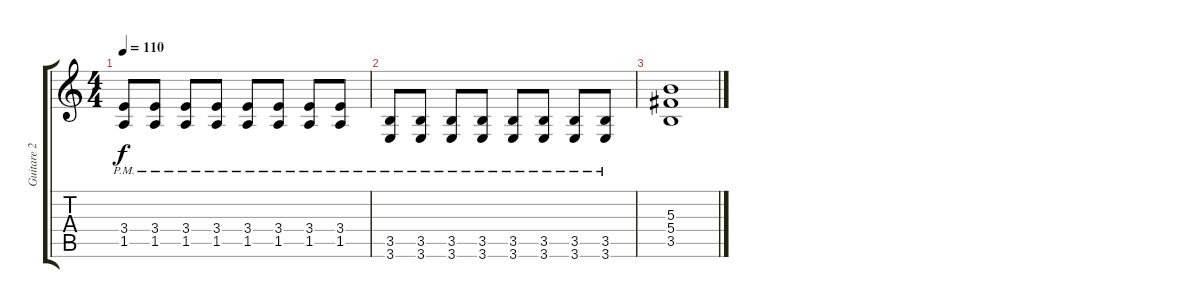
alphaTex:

\track ("Guitare 2" "Guitare 2") {instrument distortionguitar}
\staff {score tabs}
\tuning (Eb4 Bb3 Gb3 Db3 Ab2 Db2) {hide}
\ts (4 4)
\tempo 110
\clef g2
\ks c
(3.4{pm} 1.5{pm}).8{dy f} (3.4{pm} 1.5{pm}).8 (3.4{pm} 1.5{pm}).8 (3.4{pm} 1.5{pm}).8 (3.4{pm} 1.5{pm}).8 (3.4{pm} 1.5{pm}).8 (3.4{pm} 1.5{pm}).8 (3.4{pm} 1.5{pm}).8 |
(3.5{pm} 3.6{pm}).8 (3.5{pm} 3.6{pm}).8 (3.5{pm} 3.6{pm}).8 (3.5{pm} 3.6{pm}).8 (3.5{pm} 3.6{pm}).8 (3.5{pm} 3.6{pm}).8 (3.5{pm} 3.6{pm}).8 (3.5{pm} 3.6{pm}).8 |
(5.3 5.4 3.5).1
